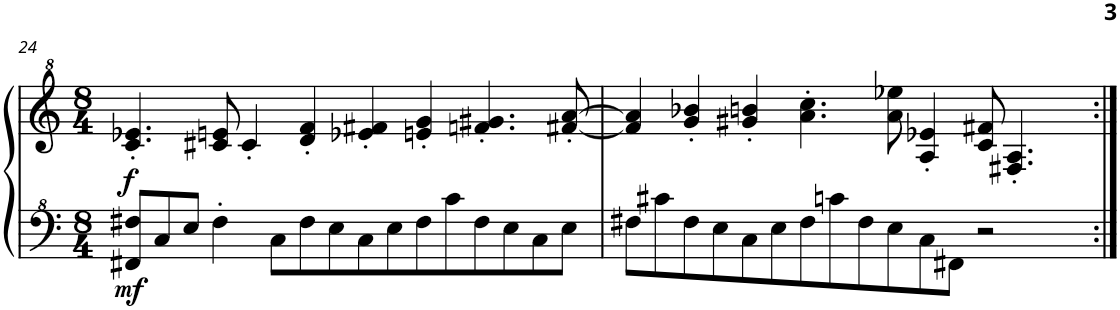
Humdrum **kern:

**kern	**kern	**dynam
*part1	*part1	*part1
*staff2	*staff1	*staff1/2
*I"Piano, Right	*	*
*I'Pno.	*	*
!!LO:PB:g=z
*clefF^4	*clefG^2	*
*k[]	*k[]	*
*M8/4	*M8/4	*
=24	=24	=24
!	!	!LO:DY:b=2
!	!	!LO:DY:n=1:b
8F#X/ 8f#X/L	4.cc/' 4.ee-X/'	mf f
8c/	.	.
8e/J	.	.
4f#'\	8cc#X/ 8een/	.
.	4cc#'/	.
8c\L	.	.
8f#\	4dd/' 4ff/'	.
8e\	.	.
8c\	4ee-X/' 4ff#X/'	.
8e\	.	.
8f#\	4een/' 4gg/'	.
8cc\	.	.
8f#\	4.ffn/' 4.gg#X/'	.
8e\	.	.
8c\	.	.
8e\J	[8ff#X/' [8aa/'	.
=25	=25	=25
8f#X\L	4ff#/] 4aa/]	.
8cc#X\	.	.
8f#\	4gg/' 4bb-X/'	.
8e\	.	.
8c\	4gg#X/' 4bbn/'	.
8e\	.	.
8f#\	4.aa\' 4.ccc\'	.
8ccn\	.	.
8f#\	.	.
8e\	8aa\ 8eee-X\	.
8c\	4a/' 4ee-X/'	.
8F#X\J	.	.
2r	8cc/ 8ff#X/	.
.	4.f#X/' 4.a/'	.
=:|!	=:|!	=:|!
*-	*-	*-
